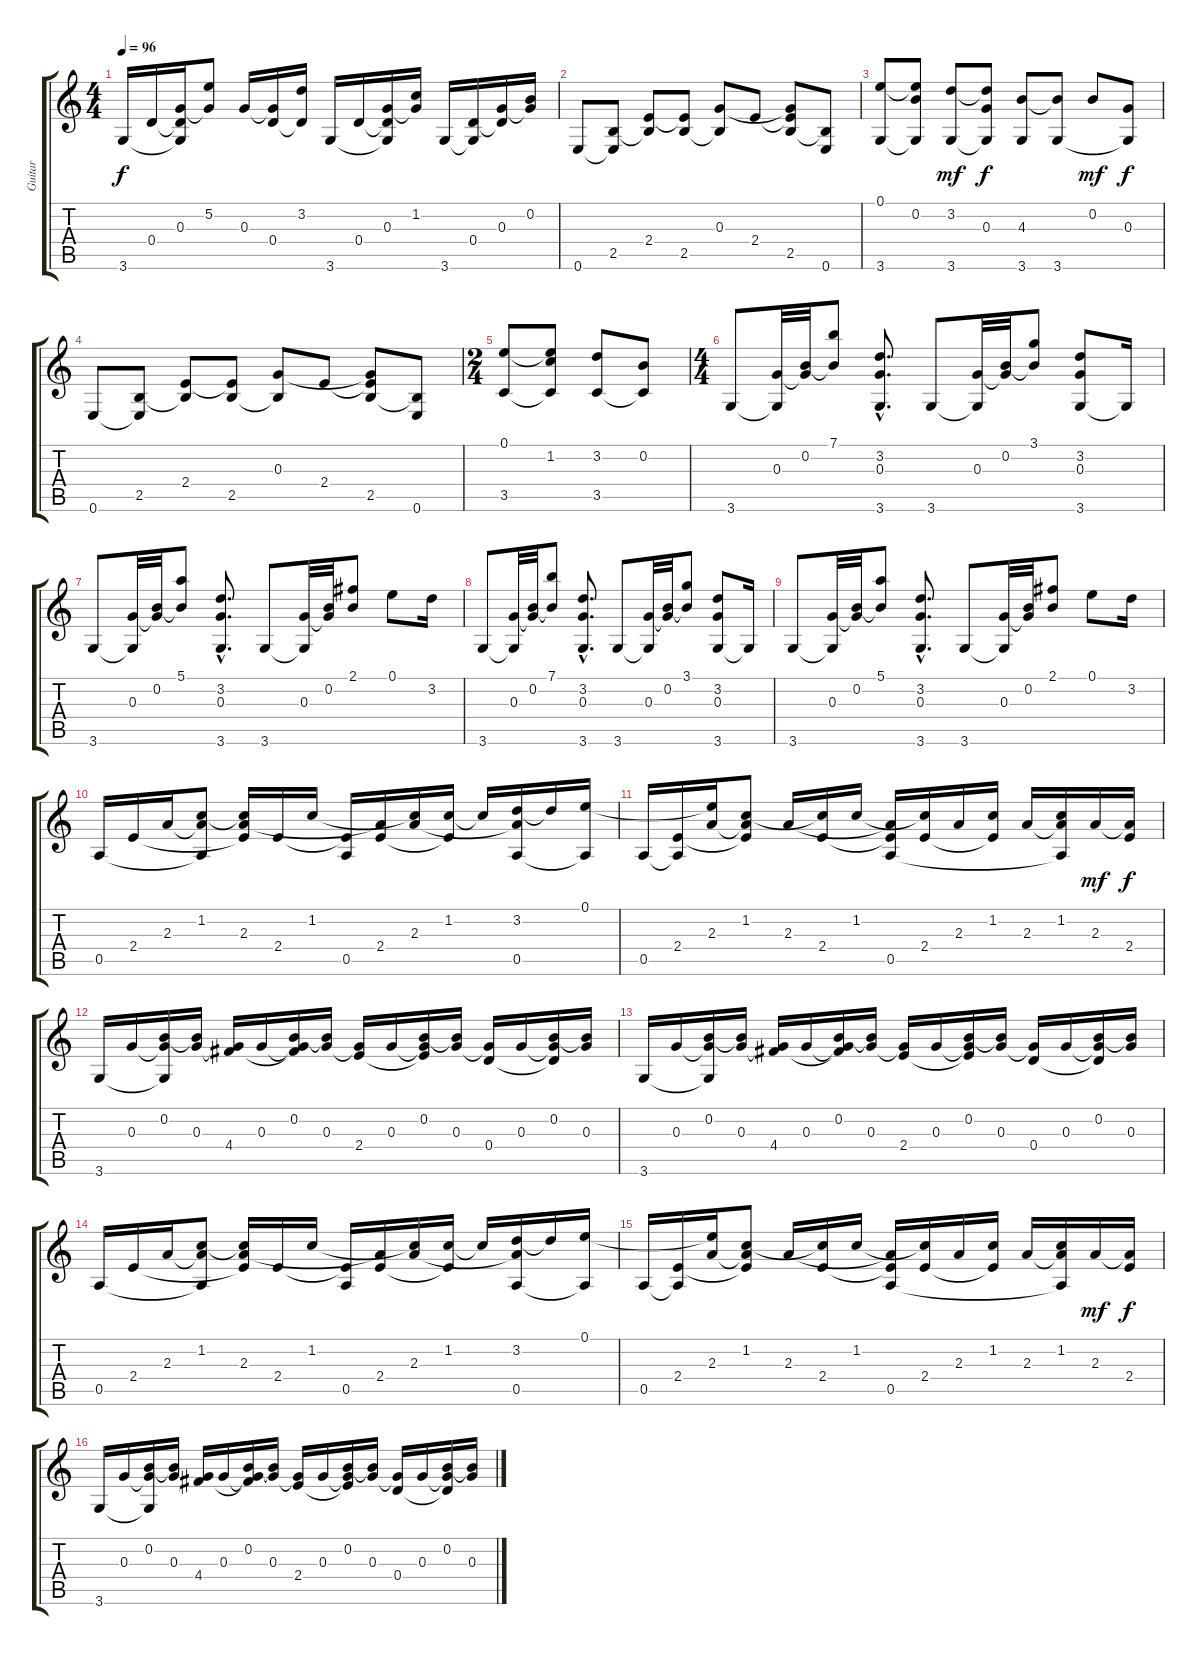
\track ("Guitar" "Guitar") {instrument acousticguitarnylon}
\staff {score tabs}
\tuning (E4 B3 G3 D3 A2 E2) {hide}
\ts (4 4)
\tempo 96
\clef g2
\ks c
3.6.16{dy f} 0.4.16 (0.3 0.4{t} 3.6{t}).16 (5.2 0.3{t}).8 0.3.16 (0.3{t} 0.4).16 (3.2 0.4{t}).16 3.6.16 0.4.16 (0.3 0.4{t} 3.6{t}).16 (1.2 0.3{t}).16 3.6.16 (0.4 3.6{t}).16 (0.3 0.4{t}).16 (0.2 0.3{t}).16 |
0.6.8 (2.5 0.6{t}).8 (2.4 2.5{t}).8 (2.4{t} 2.5).8 (0.3 2.5{t}).8 2.4.8 (0.3{t} 2.4{t} 2.5).8 (2.5{t} 0.6).8 |
(0.1 3.6).8 (0.1{t} 0.2 3.6{t}).8 (3.2 3.6).8{dy mf} (3.2{t} 0.3 3.6{t}).8{dy f} (4.3 3.6).8 (4.3{t} 3.6).8 0.2.8{dy mf} (0.3 3.6{t}).8{dy f} |
0.6.8 (2.5 0.6{t}).8 (2.4 2.5{t}).8 (2.4{t} 2.5).8 (0.3 2.5{t}).8 2.4.8 (0.3{t} 2.4{t} 2.5).8 (2.5{t} 0.6).8 |
\ts (2 4)
(0.1 3.5).8 (0.1{t} 1.2 3.5{t}).8 (3.2 3.5).8 (0.2 3.5{t}).8 |
\ts (4 4)
3.6.8 (0.3 3.6{t}).32 (0.2 0.3{t}).32 (7.1 0.2{t}).8 (3.2{hac} 0.3{hac} 3.6{hac}).8{d} 3.6.8 (0.3 3.6{t}).32 (0.2 0.3{t}).32 (3.1 0.2{t}).8 (3.2 0.3 3.6).8 3.6{t}.16 |
3.6.8 (0.3 3.6{t}).32 (0.2 0.3{t}).32 (5.1 0.2{t}).8 (3.2{hac} 0.3{hac} 3.6{hac}).8{d} 3.6.8 (0.3 3.6{t}).32 (0.2 0.3{t}).32 (2.1 0.2{t}).8 0.1.8 3.2.16 |
3.6.8 (0.3 3.6{t}).32 (0.2 0.3{t}).32 (7.1 0.2{t}).8 (3.2{hac} 0.3{hac} 3.6{hac}).8{d} 3.6.8 (0.3 3.6{t}).32 (0.2 0.3{t}).32 (3.1 0.2{t}).8 (3.2 0.3 3.6).8 3.6{t}.16 |
3.6.8 (0.3 3.6{t}).32 (0.2 0.3{t}).32 (5.1 0.2{t}).8 (3.2{hac} 0.3{hac} 3.6{hac}).8{d} 3.6.8 (0.3 3.6{t}).32 (0.2 0.3{t}).32 (2.1 0.2{t}).8 0.1.8 3.2.16 |
0.5.16 2.4.16 2.3.16 (1.2 2.3{t} 0.5{t}).8 (1.2{t} 2.3 2.4{t}).16 2.4.16 1.2.16 (2.4{t} 0.5).16 (2.3{t} 2.4).16 (1.2{t} 2.3).16 (1.2 2.4{t}).16 1.2{t}.16 (3.2 2.3{t} 0.5).16 3.2{t}.16 (0.1 0.5{t}).16 |
0.5.16 (2.4 0.5{t}).16 (0.1{t} 2.3).16 (1.2 2.3{t} 2.4{t}).8 2.3.16 (1.2{t} 2.4).16 1.2.16 (2.3{t} 2.4{t} 0.5).16 (1.2{t} 2.4).16 2.3.16 (1.2 2.4{t}).16 2.3.16 (1.2 2.3{t} 0.5{t}).16 2.3.16{dy mf} (2.3{t} 2.4).16{dy f} |
3.6.16 0.3.16 (0.2 0.3{t} 3.6{t}).16 (0.2{t} 0.3).16 (0.3{t} 4.4).16 0.3.16 (0.2 0.3{t} 4.4{t}).16 (0.2{t} 0.3).16 (0.3{t} 2.4).16 0.3.16 (0.2 0.3{t} 2.4{t}).16 (0.2{t} 0.3).16 (0.3{t} 0.4).16 0.3.16 (0.2 0.3{t} 0.4{t}).16 (0.2{t} 0.3).16 |
3.6.16 0.3.16 (0.2 0.3{t} 3.6{t}).16 (0.2{t} 0.3).16 (0.3{t} 4.4).16 0.3.16 (0.2 0.3{t} 4.4{t}).16 (0.2{t} 0.3).16 (0.3{t} 2.4).16 0.3.16 (0.2 0.3{t} 2.4{t}).16 (0.2{t} 0.3).16 (0.3{t} 0.4).16 0.3.16 (0.2 0.3{t} 0.4{t}).16 (0.2{t} 0.3).16 |
0.5.16 2.4.16 2.3.16 (1.2 2.3{t} 0.5{t}).8 (1.2{t} 2.3 2.4{t}).16 2.4.16 1.2.16 (2.4{t} 0.5).16 (2.3{t} 2.4).16 (1.2{t} 2.3).16 (1.2 2.4{t}).16 1.2{t}.16 (3.2 2.3{t} 0.5).16 3.2{t}.16 (0.1 0.5{t}).16 |
0.5.16 (2.4 0.5{t}).16 (0.1{t} 2.3).16 (1.2 2.3{t} 2.4{t}).8 2.3.16 (1.2{t} 2.4).16 1.2.16 (2.3{t} 2.4{t} 0.5).16 (1.2{t} 2.4).16 2.3.16 (1.2 2.4{t}).16 2.3.16 (1.2 2.3{t} 0.5{t}).16 2.3.16{dy mf} (2.3{t} 2.4).16{dy f} |
3.6.16 0.3.16 (0.2 0.3{t} 3.6{t}).16 (0.2{t} 0.3).16 (0.3{t} 4.4).16 0.3.16 (0.2 0.3{t} 4.4{t}).16 (0.2{t} 0.3).16 (0.3{t} 2.4).16 0.3.16 (0.2 0.3{t} 2.4{t}).16 (0.2{t} 0.3).16 (0.3{t} 0.4).16 0.3.16 (0.2 0.3{t} 0.4{t}).16 (0.2{t} 0.3).16
